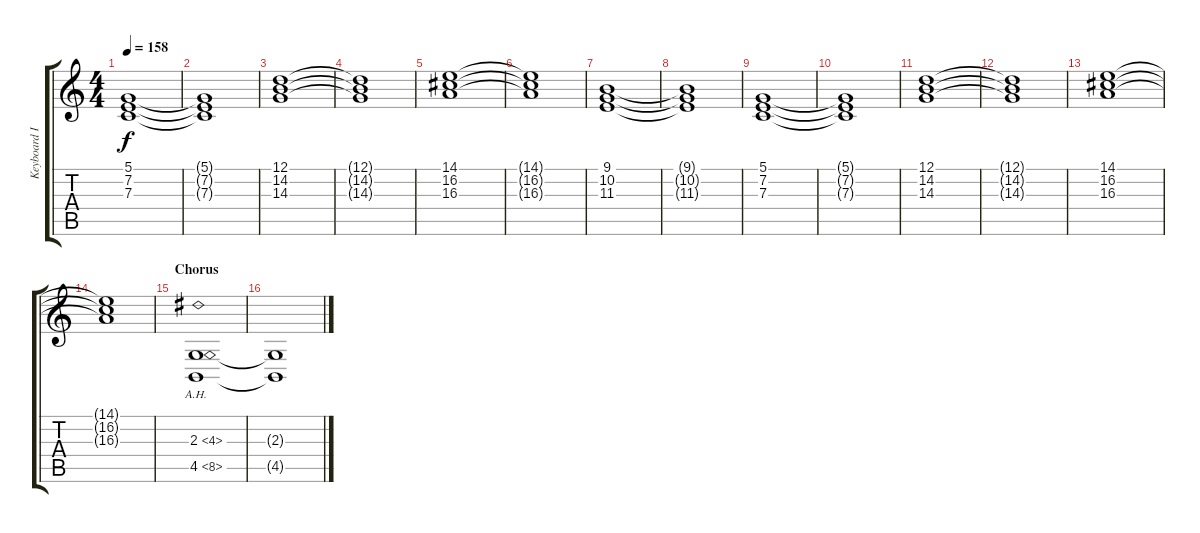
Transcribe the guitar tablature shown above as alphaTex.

\track ("Keyboard II" "Keyboard I") {instrument stringensemble1}
\staff {score tabs}
\tuning (D4 A3 F3 C3 G2 D2) {hide}
\ts (4 4)
\tempo 158
\clef g2
\ks c
(5.1 7.2 7.3).1{dy f} |
(5.1{t} 7.2{t} 7.3{t}).1 |
(12.1 14.2 14.3).1 |
(12.1{t} 14.2{t} 14.3{t}).1 |
(14.1 16.2 16.3).1 |
(14.1{t} 16.2{t} 16.3{t}).1 |
(9.1 10.2 11.3).1{volume 11 instrument stringensemble1} |
(9.1{t} 10.2{t} 11.3{t}).1 |
(5.1 7.2 7.3).1 |
(5.1{t} 7.2{t} 7.3{t}).1 |
(12.1 14.2 14.3).1 |
(12.1{t} 14.2{t} 14.3{t}).1 |
(14.1 16.2 16.3).1 |
(14.1{t} 16.2{t} 16.3{t}).1 |
\section ("" "Chorus")
(2.3{ah 2} 4.5{ah 4}).1 |
(2.3{t} 4.5{t}).1
